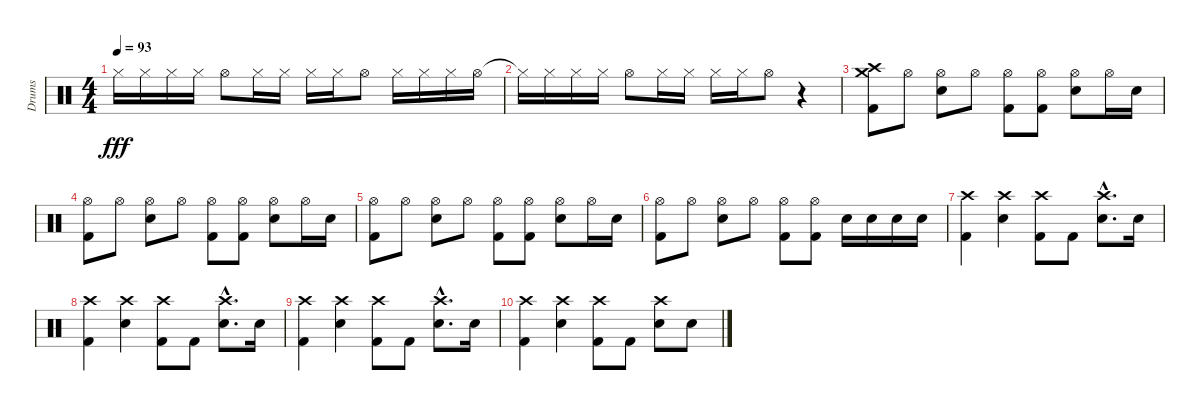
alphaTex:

\track ("Drums" "Drums") {instrument percussion}
\staff {score}
\articulation defaults
\ts (4 4)
\tempo 93
\clef neutral
\ks c "Hi-Hat (closed)".16{dy fff} "Hi-Hat (closed)".16 "Hi-Hat (closed)".16 "Hi-Hat (closed)".16 "Hi-Hat (open)".8 "Hi-Hat (closed)".16 "Hi-Hat (closed)".16 "Hi-Hat (closed)".16 "Hi-Hat (closed)".16 "Hi-Hat (open)".8 "Hi-Hat (closed)".16 "Hi-Hat (closed)".16 "Hi-Hat (closed)".16 "Hi-Hat (open)".16
|
"Hi-Hat (closed)"{t}.16 "Hi-Hat (closed)".16 "Hi-Hat (closed)".16 "Hi-Hat (closed)".16 "Hi-Hat (open)".8 "Hi-Hat (closed)".16 "Hi-Hat (closed)".16 "Hi-Hat (closed)".16 "Hi-Hat (closed)".16 "Hi-Hat (open)".8 r.4 |
("Crash high (hit)" "Crash medium (hit)" "Kick (hit) 2").8 "Hi-Hat (open)".8 ("Hi-Hat (open)" "Electric Snare (hit)").8 "Hi-Hat (open)".8 ("Hi-Hat (open)" "Kick (hit) 2").8 ("Hi-Hat (open)" "Kick (hit) 2").8 ("Hi-Hat (open)" "Electric Snare (hit)").8 "Hi-Hat (open)".16 "Electric Snare (hit)".16 |
("Hi-Hat (open)" "Kick (hit) 2").8 "Hi-Hat (open)".8 ("Hi-Hat (open)" "Electric Snare (hit)").8 "Hi-Hat (open)".8 ("Hi-Hat (open)" "Kick (hit) 2").8 ("Hi-Hat (open)" "Kick (hit) 2").8 ("Hi-Hat (open)" "Electric Snare (hit)").8 "Hi-Hat (open)".16 "Electric Snare (hit)".16 |
("Hi-Hat (open)" "Kick (hit) 2").8 "Hi-Hat (open)".8 ("Hi-Hat (open)" "Electric Snare (hit)").8 "Hi-Hat (open)".8 ("Hi-Hat (open)" "Kick (hit) 2").8 ("Hi-Hat (open)" "Kick (hit) 2").8 ("Hi-Hat (open)" "Electric Snare (hit)").8 "Hi-Hat (open)".16 "Electric Snare (hit)".16 |
("Hi-Hat (open)" "Kick (hit) 2").8 "Hi-Hat (open)".8 ("Hi-Hat (open)" "Electric Snare (hit)").8 "Hi-Hat (open)".8 ("Hi-Hat (open)" "Kick (hit) 2").8 ("Hi-Hat (open)" "Kick (hit) 2").8 "Electric Snare (hit)".16 "Electric Snare (hit)".16 "Electric Snare (hit)".16 "Electric Snare (hit)".16 |
("Crash high (hit)" "Kick (hit) 2").4 ("Crash high (hit)" "Electric Snare (hit)").4 ("Crash high (hit)" "Kick (hit) 2").8 "Kick (hit) 2".8 ("Crash high (hit)"{hac} "Electric Snare (hit)"{hac}).8{d} "Electric Snare (hit)".16 |
("Crash high (hit)" "Kick (hit) 2").4 ("Crash high (hit)" "Electric Snare (hit)").4 ("Crash high (hit)" "Kick (hit) 2").8 "Kick (hit) 2".8 ("Crash high (hit)"{hac} "Electric Snare (hit)"{hac}).8{d} "Electric Snare (hit)".16 |
("Crash high (hit)" "Kick (hit) 2").4 ("Crash high (hit)" "Electric Snare (hit)").4 ("Crash high (hit)" "Kick (hit) 2").8 "Kick (hit) 2".8 ("Crash high (hit)"{hac} "Electric Snare (hit)"{hac}).8{d} "Electric Snare (hit)".16 |
("Crash high (hit)" "Kick (hit) 2").4 ("Crash high (hit)" "Electric Snare (hit)").4 ("Crash high (hit)" "Kick (hit) 2").8 "Kick (hit) 2".8 ("Crash high (hit)" "Electric Snare (hit)").8 "Electric Snare (hit)".8
